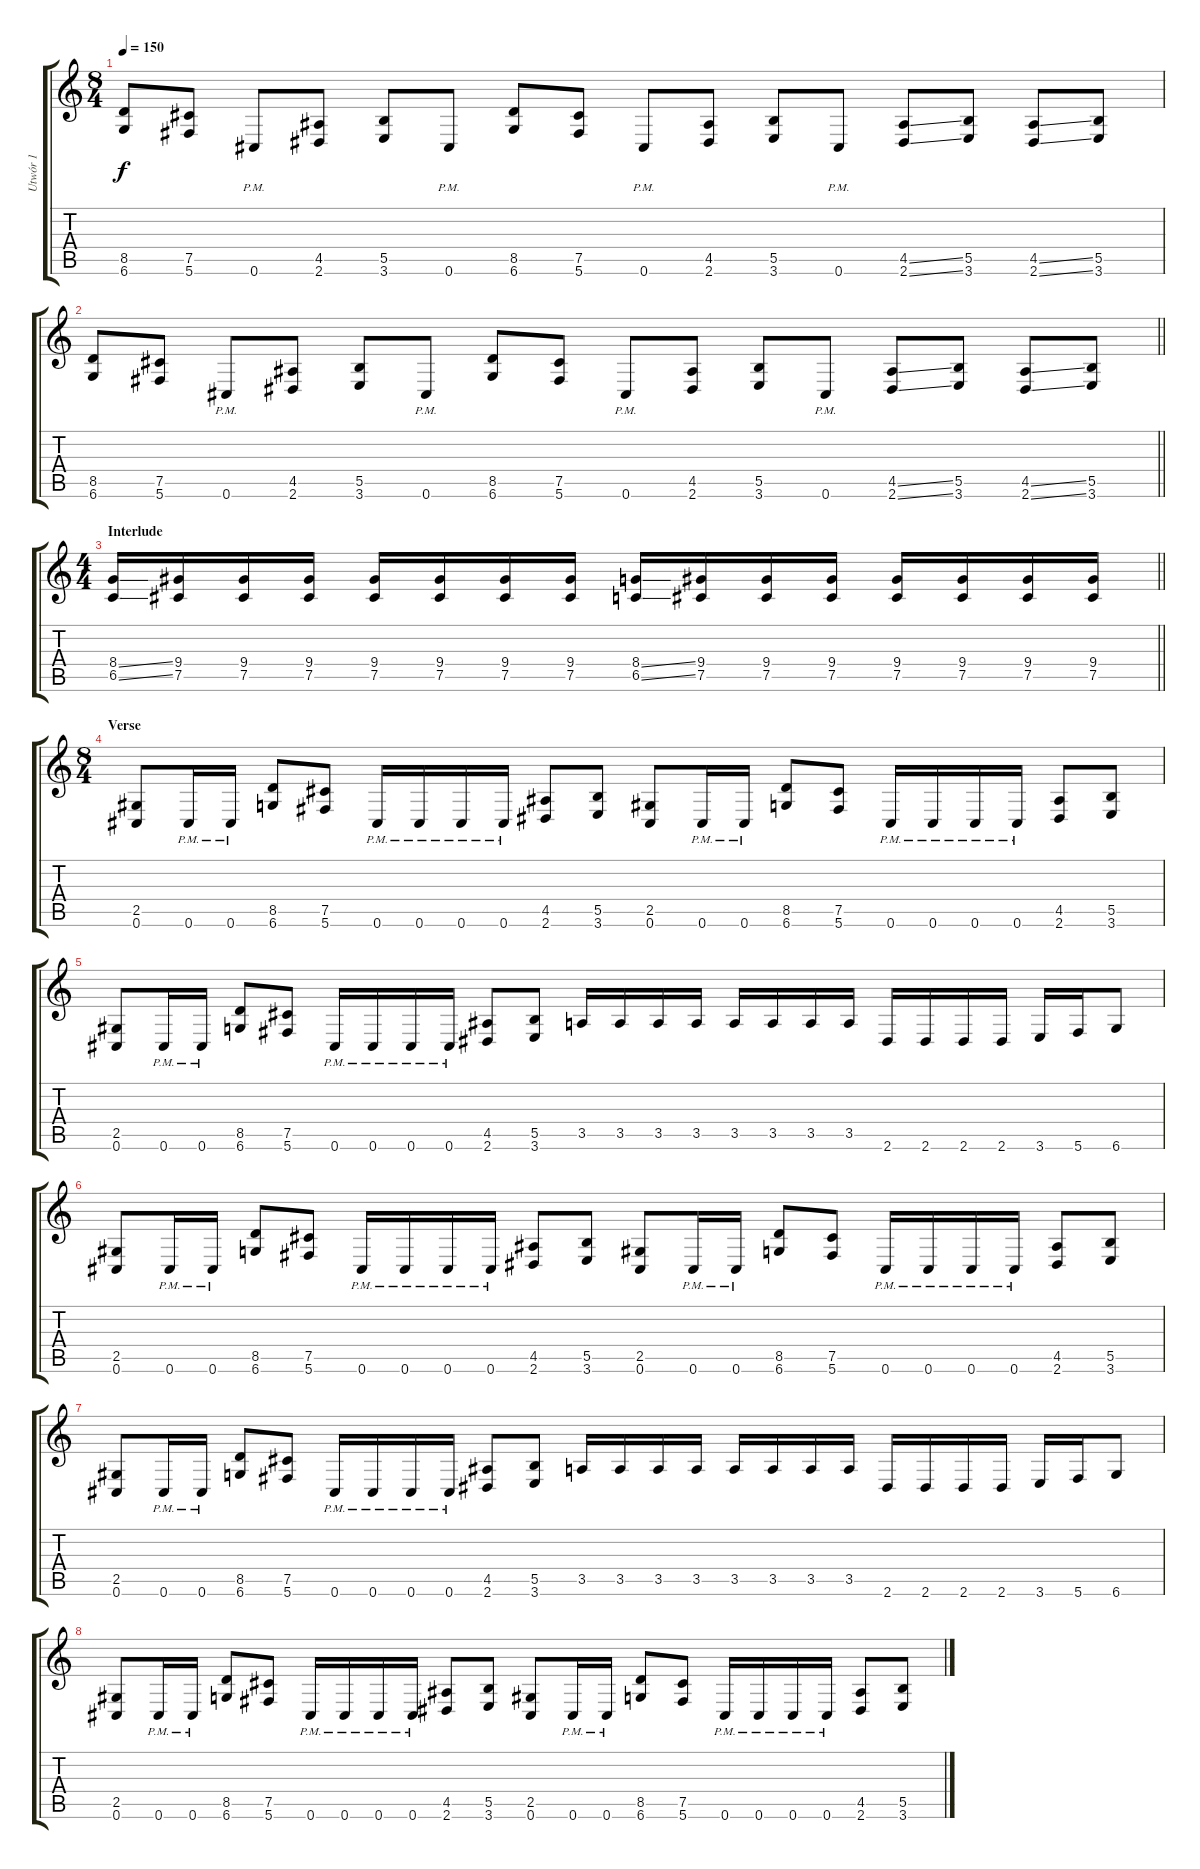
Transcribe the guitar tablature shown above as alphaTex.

\track ("Utwór 1" "Utwór 1") {instrument distortionguitar}
\staff {score tabs}
\tuning (Db4 Ab3 E3 B2 Gb2 Db2) {hide}
\ts (8 4)
\tempo 150
\clef g2
\ks c
(8.5 6.6).8{dy f} (7.5 5.6).8 0.6{pm}.8 (4.5 2.6).8 (5.5 3.6).8 0.6{pm}.8 (8.5 6.6).8 (7.5 5.6).8 0.6{pm}.8 (4.5 2.6).8 (5.5 3.6).8 0.6{pm}.8 (4.5{ss} 2.6{ss}).8 (5.5 3.6).8 (4.5{ss} 2.6{ss}).8 (5.5 3.6).8 |
\barLineRight lightlight
(8.5 6.6).8 (7.5 5.6).8 0.6{pm}.8 (4.5 2.6).8 (5.5 3.6).8 0.6{pm}.8 (8.5 6.6).8 (7.5 5.6).8 0.6{pm}.8 (4.5 2.6).8 (5.5 3.6).8 0.6{pm}.8 (4.5{ss} 2.6{ss}).8 (5.5 3.6).8 (4.5{ss} 2.6{ss}).8 (5.5 3.6).8 |
\ts (4 4)
\section ("" "Interlude")
\barLineRight lightlight
(8.4{ss} 6.5{ss}).16 (9.4 7.5).16 (9.4 7.5).16 (9.4 7.5).16 (9.4 7.5).16 (9.4 7.5).16 (9.4 7.5).16 (9.4 7.5).16 (8.4{ss} 6.5{ss}).16 (9.4 7.5).16 (9.4 7.5).16 (9.4 7.5).16 (9.4 7.5).16 (9.4 7.5).16 (9.4 7.5).16 (9.4 7.5).16 |
\ts (8 4)
\section ("" "Verse")
(2.5 0.6).8 0.6{pm}.16 0.6{pm}.16 (8.5 6.6).8 (7.5 5.6).8 0.6{pm}.16 0.6{pm}.16 0.6{pm}.16 0.6{pm}.16 (4.5 2.6).8 (5.5 3.6).8 (2.5 0.6).8 0.6{pm}.16 0.6{pm}.16 (8.5 6.6).8 (7.5 5.6).8 0.6{pm}.16 0.6{pm}.16 0.6{pm}.16 0.6{pm}.16 (4.5 2.6).8 (5.5 3.6).8 |
(2.5 0.6).8 0.6{pm}.16 0.6{pm}.16 (8.5 6.6).8 (7.5 5.6).8 0.6{pm}.16 0.6{pm}.16 0.6{pm}.16 0.6{pm}.16 (4.5 2.6).8 (5.5 3.6).8 3.5.16 3.5.16 3.5.16 3.5.16 3.5.16 3.5.16 3.5.16 3.5.16 2.6.16 2.6.16 2.6.16 2.6.16 3.6.16 5.6.16 6.6.8 |
(2.5 0.6).8 0.6{pm}.16 0.6{pm}.16 (8.5 6.6).8 (7.5 5.6).8 0.6{pm}.16 0.6{pm}.16 0.6{pm}.16 0.6{pm}.16 (4.5 2.6).8 (5.5 3.6).8 (2.5 0.6).8 0.6{pm}.16 0.6{pm}.16 (8.5 6.6).8 (7.5 5.6).8 0.6{pm}.16 0.6{pm}.16 0.6{pm}.16 0.6{pm}.16 (4.5 2.6).8 (5.5 3.6).8 |
(2.5 0.6).8 0.6{pm}.16 0.6{pm}.16 (8.5 6.6).8 (7.5 5.6).8 0.6{pm}.16 0.6{pm}.16 0.6{pm}.16 0.6{pm}.16 (4.5 2.6).8 (5.5 3.6).8 3.5.16 3.5.16 3.5.16 3.5.16 3.5.16 3.5.16 3.5.16 3.5.16 2.6.16 2.6.16 2.6.16 2.6.16 3.6.16 5.6.16 6.6.8 |
(2.5 0.6).8 0.6{pm}.16 0.6{pm}.16 (8.5 6.6).8 (7.5 5.6).8 0.6{pm}.16 0.6{pm}.16 0.6{pm}.16 0.6{pm}.16 (4.5 2.6).8 (5.5 3.6).8 (2.5 0.6).8 0.6{pm}.16 0.6{pm}.16 (8.5 6.6).8 (7.5 5.6).8 0.6{pm}.16 0.6{pm}.16 0.6{pm}.16 0.6{pm}.16 (4.5 2.6).8 (5.5 3.6).8
